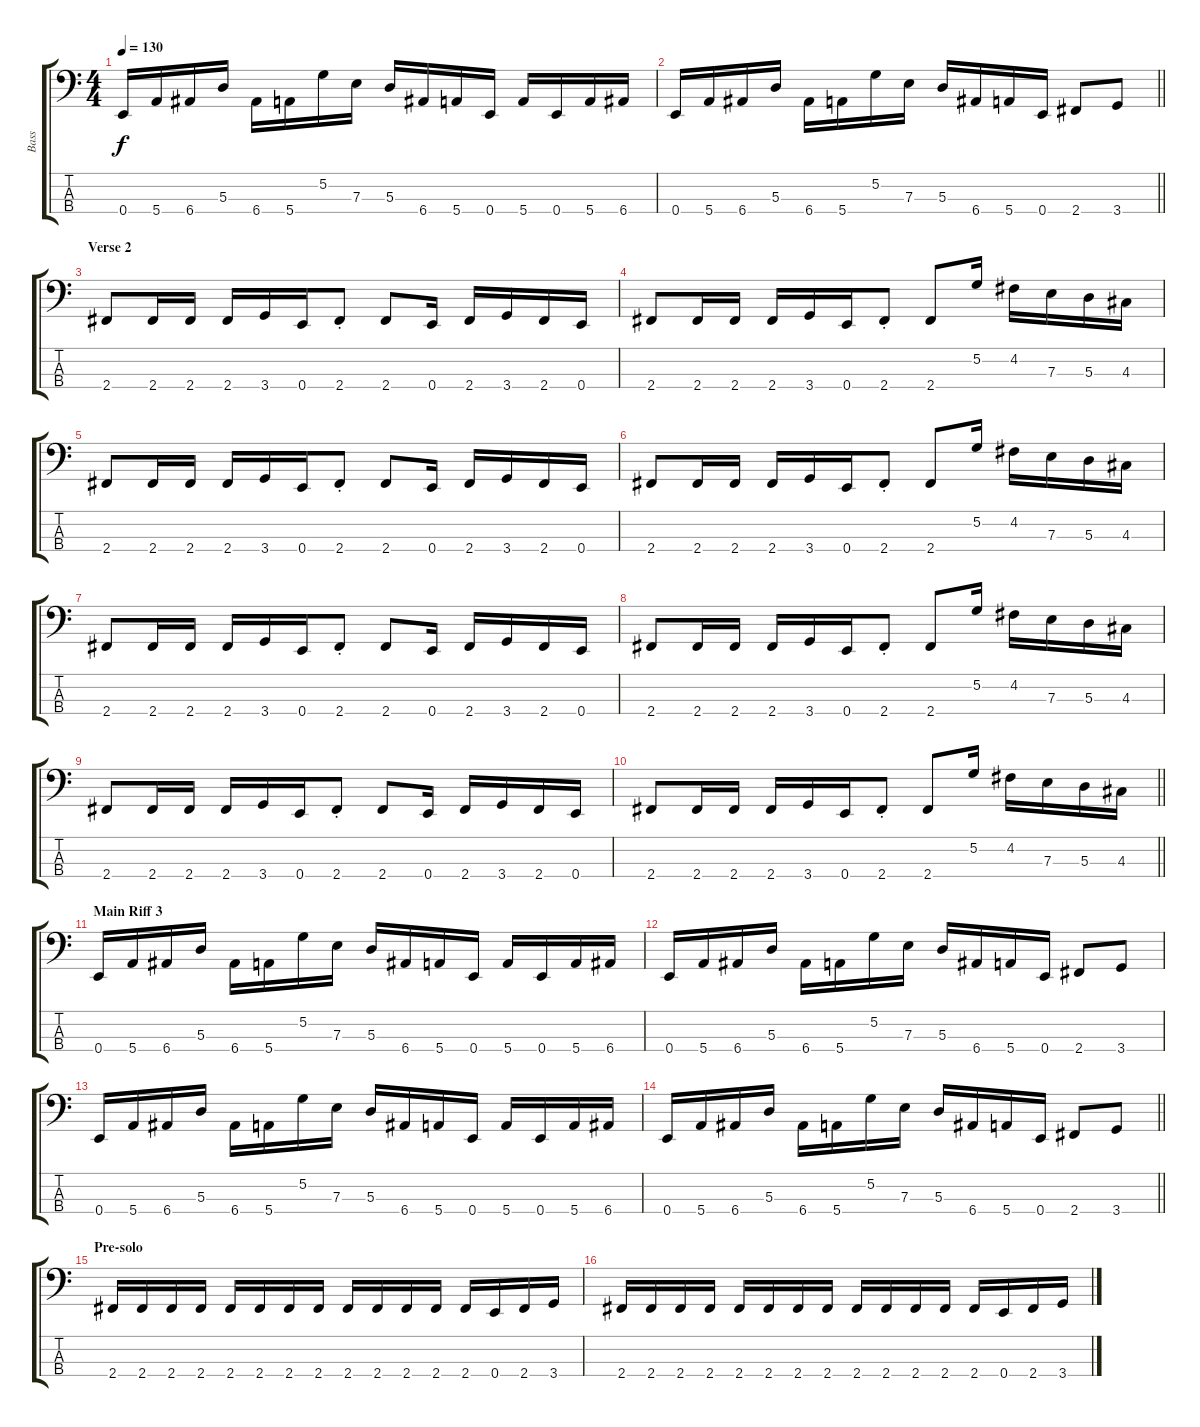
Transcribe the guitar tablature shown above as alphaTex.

\track ("Bass" "Bass") {instrument electricbasspick}
\staff {score tabs}
\tuning (G2 D2 A1 E1) {hide}
\ts (4 4)
\tempo 130
\clef f4
\ks c
0.4.16{dy f} 5.4.16 6.4.16 5.3.16 6.4.16 5.4.16 5.2.16 7.3.16 5.3.16 6.4.16 5.4.16 0.4.16 5.4.16 0.4.16 5.4.16 6.4.16 |
\barLineRight lightlight
0.4.16 5.4.16 6.4.16 5.3.16 6.4.16 5.4.16 5.2.16 7.3.16 5.3.16 6.4.16 5.4.16 0.4.16 2.4.8 3.4.8 |
\section ("" "Verse 2")
2.4.8 2.4.16 2.4.16 2.4.16 3.4.16 0.4.16 2.4{st}.8 2.4.8 0.4.16 2.4.16 3.4.16 2.4.16 0.4.16 |
2.4.8 2.4.16 2.4.16 2.4.16 3.4.16 0.4.16 2.4{st}.8 2.4.8 5.2.16 4.2.16 7.3.16 5.3.16 4.3.16 |
2.4.8 2.4.16 2.4.16 2.4.16 3.4.16 0.4.16 2.4{st}.8 2.4.8 0.4.16 2.4.16 3.4.16 2.4.16 0.4.16 |
2.4.8 2.4.16 2.4.16 2.4.16 3.4.16 0.4.16 2.4{st}.8 2.4.8 5.2.16 4.2.16 7.3.16 5.3.16 4.3.16 |
2.4.8 2.4.16 2.4.16 2.4.16 3.4.16 0.4.16 2.4{st}.8 2.4.8 0.4.16 2.4.16 3.4.16 2.4.16 0.4.16 |
2.4.8 2.4.16 2.4.16 2.4.16 3.4.16 0.4.16 2.4{st}.8 2.4.8 5.2.16 4.2.16 7.3.16 5.3.16 4.3.16 |
2.4.8 2.4.16 2.4.16 2.4.16 3.4.16 0.4.16 2.4{st}.8 2.4.8 0.4.16 2.4.16 3.4.16 2.4.16 0.4.16 |
\barLineRight lightlight
2.4.8 2.4.16 2.4.16 2.4.16 3.4.16 0.4.16 2.4{st}.8 2.4.8 5.2.16 4.2.16 7.3.16 5.3.16 4.3.16 |
\section ("" "Main Riff 3")
0.4.16 5.4.16 6.4.16 5.3.16 6.4.16 5.4.16 5.2.16 7.3.16 5.3.16 6.4.16 5.4.16 0.4.16 5.4.16 0.4.16 5.4.16 6.4.16 |
0.4.16 5.4.16 6.4.16 5.3.16 6.4.16 5.4.16 5.2.16 7.3.16 5.3.16 6.4.16 5.4.16 0.4.16 2.4.8 3.4.8 |
0.4.16 5.4.16 6.4.16 5.3.16 6.4.16 5.4.16 5.2.16 7.3.16 5.3.16 6.4.16 5.4.16 0.4.16 5.4.16 0.4.16 5.4.16 6.4.16 |
\barLineRight lightlight
0.4.16 5.4.16 6.4.16 5.3.16 6.4.16 5.4.16 5.2.16 7.3.16 5.3.16 6.4.16 5.4.16 0.4.16 2.4.8 3.4.8 |
\section ("" "Pre-solo")
2.4.16 2.4.16 2.4.16 2.4.16 2.4.16 2.4.16 2.4.16 2.4.16 2.4.16 2.4.16 2.4.16 2.4.16 2.4.16 0.4.16 2.4.16 3.4.16 |
2.4.16 2.4.16 2.4.16 2.4.16 2.4.16 2.4.16 2.4.16 2.4.16 2.4.16 2.4.16 2.4.16 2.4.16 2.4.16 0.4.16 2.4.16 3.4.16
